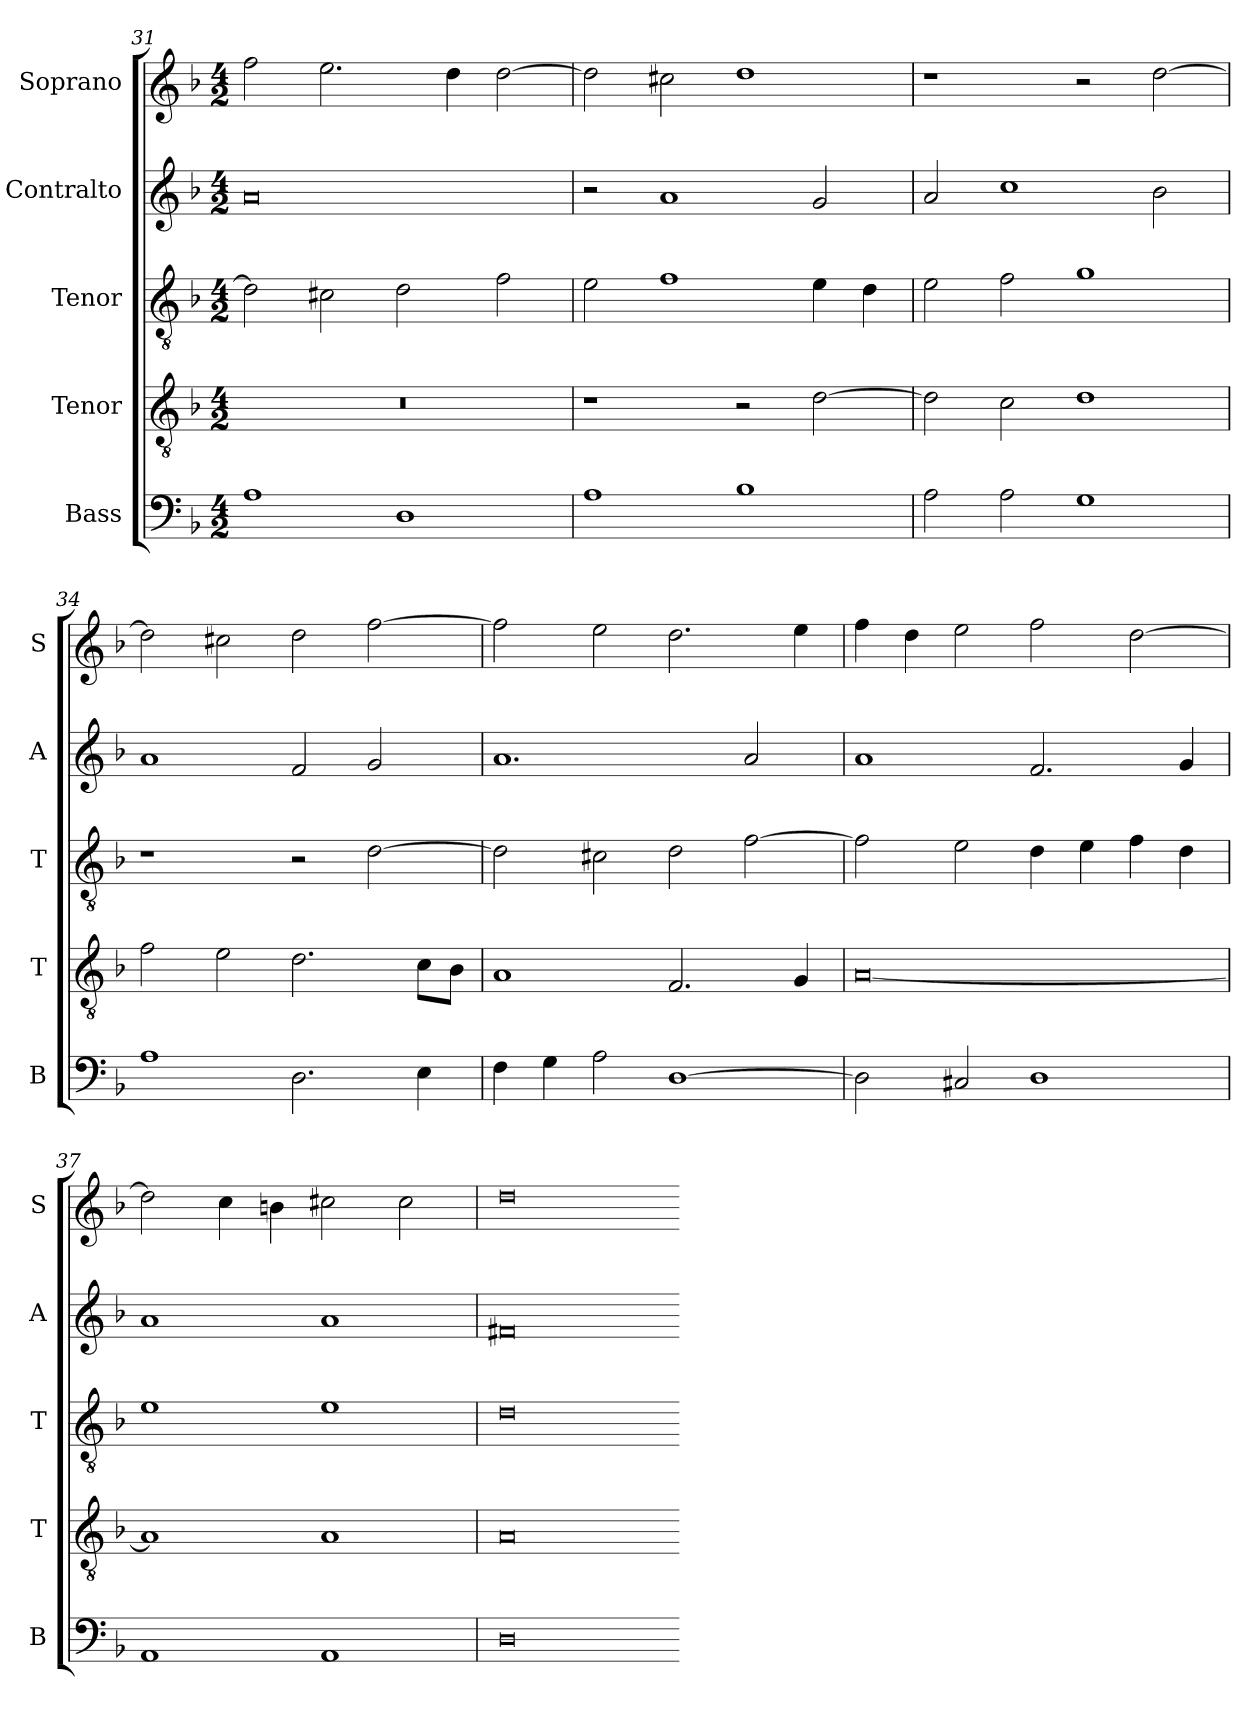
**kern	**kern	**kern	**kern	**kern
*part5	*part4	*part3	*part2	*part1
*staff5	*staff4	*staff3	*staff2	*staff1
*I"Bass	*I"Tenor	*I"Tenor	*I"Contralto	*I"Soprano
*I'B	*I'T	*I'T	*I'A	*I'S
*clefF4	*clefGv2	*clefGv2	*clefG2	*clefG2
*k[b-]	*k[b-]	*k[b-]	*k[b-]	*k[b-]
*D:aeo	*D:aeo	*D:aeo	*D:aeo	*D:aeo
*M4/2	*M4/2	*M4/2	*M4/2	*M4/2
=31	=31	=31	=31	=31
1A	0r	2d]	0a	2ff
.	.	2c#X	.	2.ee
1D	.	2d	.	.
.	.	.	.	4dd
.	.	2f	.	[2dd
=32	=32	=32	=32	=32
1A	1r	2e	2r	2dd]
.	.	1f	1a	2cc#X
1B-	2r	.	.	1dd
.	[2d	4e	2g	.
.	.	4d	.	.
=33	=33	=33	=33	=33
2A	2d]	2e	2a	1r
2A	2c	2f	1cc	.
1G	1d	1g	.	2r
.	.	.	2b-	[2dd
=34	=34	=34	=34	=34
1A	2f	1r	1a	2dd]
.	2e	.	.	2cc#X
2.D	2.d	2r	2f	2dd
.	.	[2d	2g	[2ff
4E	8c\L	.	.	.
.	8B-\J	.	.	.
=35	=35	=35	=35	=35
4F	1A	2d]	1.a	2ff]
4G	.	.	.	.
2A	.	2c#X	.	2ee
[1D	2.F	2d	.	2.dd
.	.	[2f	2a	.
.	4G	.	.	4ee
=36	=36	=36	=36	=36
2D]	[0A	2f]	1a	4ff
.	.	.	.	4dd
2C#X	.	2e	.	2ee
1D	.	4d	2.f	2ff
.	.	4e	.	.
.	.	4f	.	[2dd
.	.	4d	4g	.
=37	=37	=37	=37	=37
1AA	1A]	1e	1a	2dd]
.	.	.	.	4cc
.	.	.	.	4bn
1AA	1A	1e	1a	2cc#X
.	.	.	.	2cc#
=38	=38	=38	=38	=38
0D	0A	0d	0f#X	0dd
=-	=-	=-	=-	=-
*-	*-	*-	*-	*-
